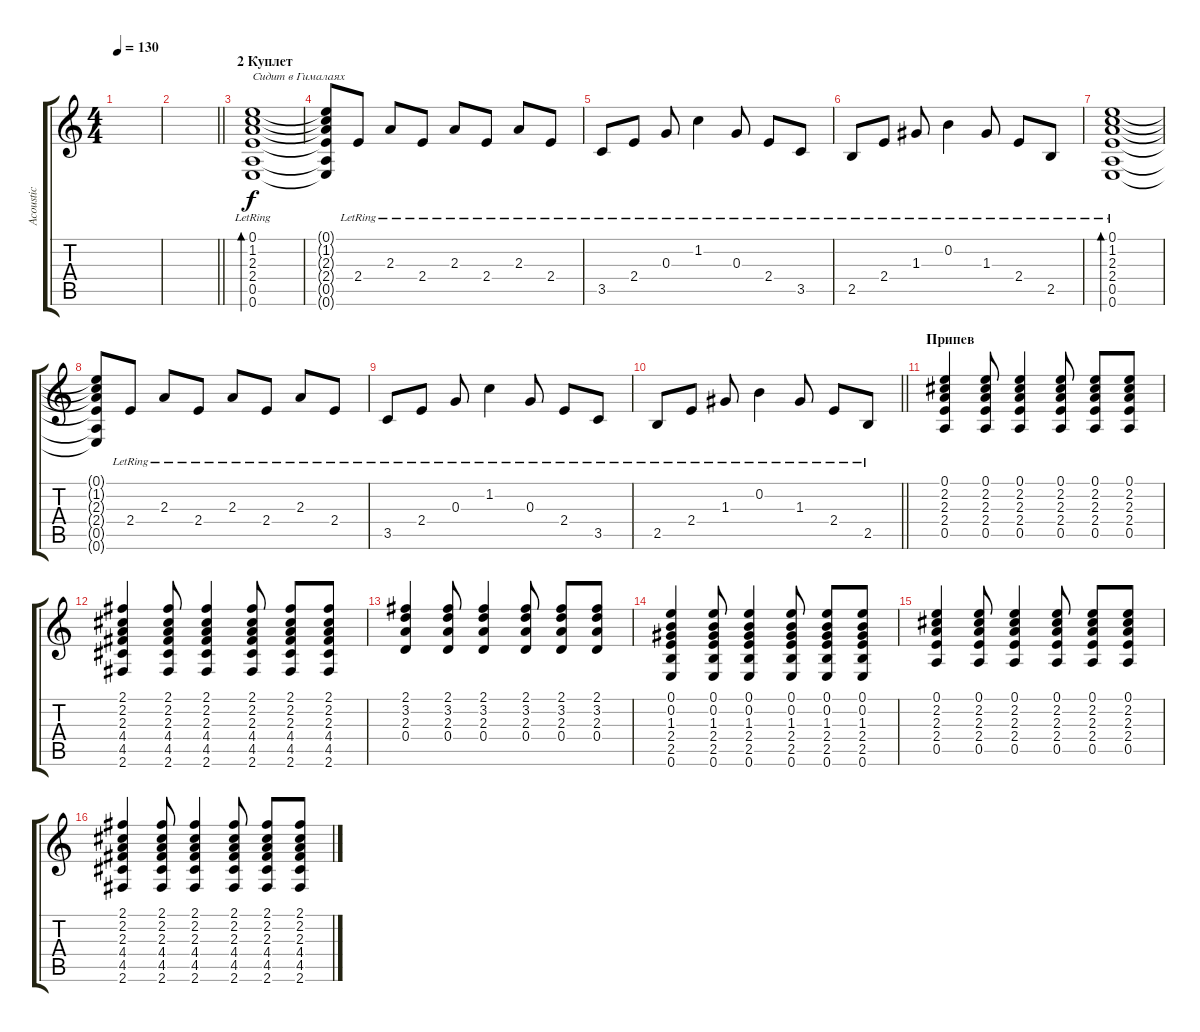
\track ("Acoustic" "Acoustic") {instrument acousticguitarsteel}
\staff {score tabs}
\tuning (E4 B3 G3 D3 A2 E2) {hide}
\ts (4 4)
\tempo 130
\clef g2
\ks c
|
\barLineRight lightlight
|
\section ("" "2 Куплет")
(0.1{lr} 1.2{lr} 2.3{lr} 2.4{lr} 0.5{lr} 0.6{lr}).1{bd 60 txt "Сидит в Гималаях" volume 13} |
(0.1{t} 1.2{t} 2.3{t} 2.4{t} 0.5{t} 0.6{t}).8 2.4{lr}.8 2.3{lr}.8 2.4{lr}.8 2.3{lr}.8 2.4{lr}.8 2.3{lr}.8 2.4{lr}.8 |
3.5{lr}.8 2.4{lr}.8 0.3{lr}.8 1.2{lr}.4 0.3{lr}.8 2.4{lr}.8 3.5{lr}.8 |
2.5{lr}.8 2.4{lr}.8 1.3{lr}.8 0.2{lr}.4 1.3{lr}.8 2.4{lr}.8 2.5{lr}.8 |
(0.1{lr} 1.2{lr} 2.3{lr} 2.4{lr} 0.5{lr} 0.6{lr}).1{bd 60} |
(0.1{t} 1.2{t} 2.3{t} 2.4{t} 0.5{t} 0.6{t}).8 2.4{lr}.8 2.3{lr}.8 2.4{lr}.8 2.3{lr}.8 2.4{lr}.8 2.3{lr}.8 2.4{lr}.8 |
3.5{lr}.8 2.4{lr}.8 0.3{lr}.8 1.2{lr}.4 0.3{lr}.8 2.4{lr}.8 3.5{lr}.8 |
\barLineRight lightlight
2.5{lr}.8 2.4{lr}.8 1.3{lr}.8 0.2{lr}.4 1.3{lr}.8 2.4{lr}.8 2.5{lr}.8 |
\section ("" "Припев")
(0.1 2.2 2.3 2.4 0.5).4{volume 4} (0.1 2.2 2.3 2.4 0.5).8 (0.1 2.2 2.3 2.4 0.5).4 (0.1 2.2 2.3 2.4 0.5).8 (0.1 2.2 2.3 2.4 0.5).8 (0.1 2.2 2.3 2.4 0.5).8 |
(2.1 2.2 2.3 4.4 4.5 2.6).4 (2.1 2.2 2.3 4.4 4.5 2.6).8 (2.1 2.2 2.3 4.4 4.5 2.6).4 (2.1 2.2 2.3 4.4 4.5 2.6).8 (2.1 2.2 2.3 4.4 4.5 2.6).8 (2.1 2.2 2.3 4.4 4.5 2.6).8 |
(2.1 3.2 2.3 0.4).4 (2.1 3.2 2.3 0.4).8 (2.1 3.2 2.3 0.4).4 (2.1 3.2 2.3 0.4).8 (2.1 3.2 2.3 0.4).8 (2.1 3.2 2.3 0.4).8 |
(0.1 0.2 1.3 2.4 2.5 0.6).4 (0.1 0.2 1.3 2.4 2.5 0.6).8 (0.1 0.2 1.3 2.4 2.5 0.6).4 (0.1 0.2 1.3 2.4 2.5 0.6).8 (0.1 0.2 1.3 2.4 2.5 0.6).8 (0.1 0.2 1.3 2.4 2.5 0.6).8 |
(0.1 2.2 2.3 2.4 0.5).4 (0.1 2.2 2.3 2.4 0.5).8 (0.1 2.2 2.3 2.4 0.5).4 (0.1 2.2 2.3 2.4 0.5).8 (0.1 2.2 2.3 2.4 0.5).8 (0.1 2.2 2.3 2.4 0.5).8 |
(2.1 2.2 2.3 4.4 4.5 2.6).4 (2.1 2.2 2.3 4.4 4.5 2.6).8 (2.1 2.2 2.3 4.4 4.5 2.6).4 (2.1 2.2 2.3 4.4 4.5 2.6).8 (2.1 2.2 2.3 4.4 4.5 2.6).8 (2.1 2.2 2.3 4.4 4.5 2.6).8
